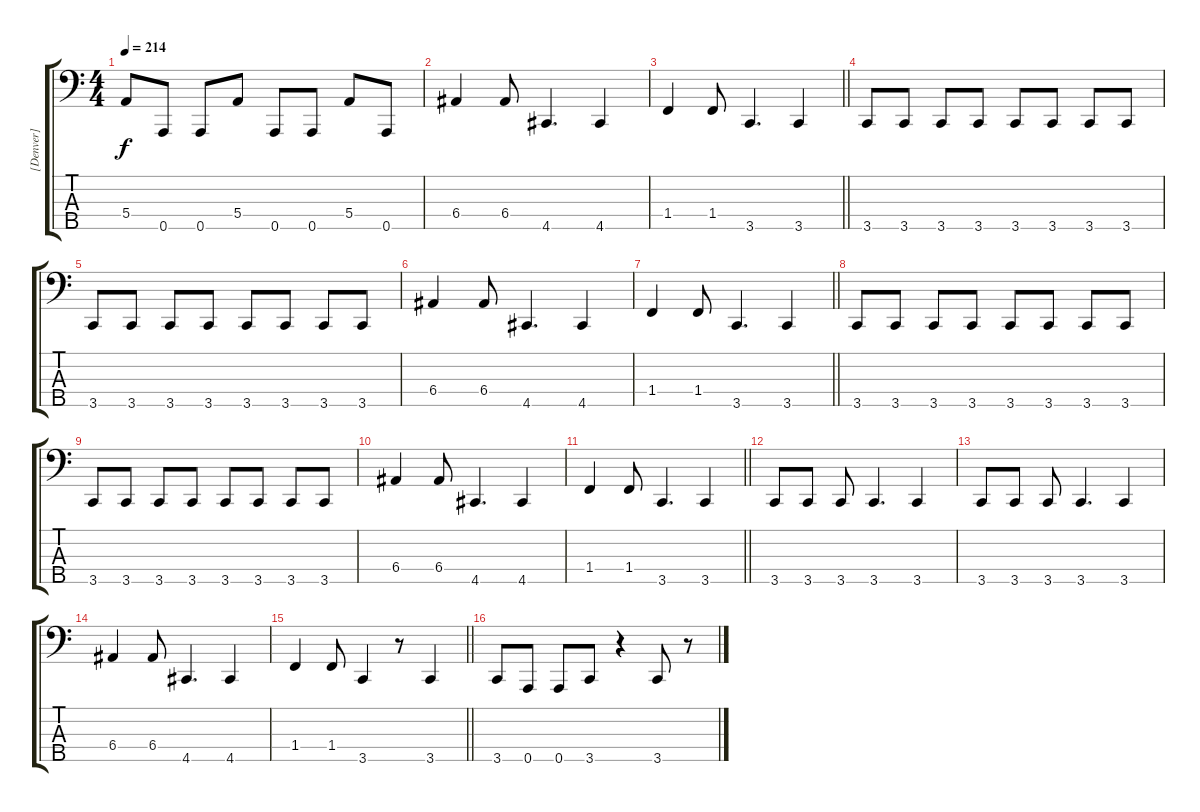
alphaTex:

\track ("[Denver]" "[Denver]") {instrument electricbassfinger}
\staff {score tabs}
\tuning (G2 D2 A1 E1 A0) {hide}
\ts (4 4)
\tempo 214
\clef f4
\ks c
5.4.8{dy f} 0.5.8 0.5.8 5.4.8 0.5.8 0.5.8 5.4.8 0.5.8 |
6.4.4 6.4.8 4.5.4{d} 4.5.4 |
\barLineRight lightlight
1.4.4 1.4.8 3.5.4{d} 3.5.4 |
3.5.8 3.5.8 3.5.8 3.5.8 3.5.8 3.5.8 3.5.8 3.5.8 |
3.5.8 3.5.8 3.5.8 3.5.8 3.5.8 3.5.8 3.5.8 3.5.8 |
6.4.4 6.4.8 4.5.4{d} 4.5.4 |
\barLineRight lightlight
1.4.4 1.4.8 3.5.4{d} 3.5.4 |
3.5.8 3.5.8 3.5.8 3.5.8 3.5.8 3.5.8 3.5.8 3.5.8 |
3.5.8 3.5.8 3.5.8 3.5.8 3.5.8 3.5.8 3.5.8 3.5.8 |
6.4.4 6.4.8 4.5.4{d} 4.5.4 |
\barLineRight lightlight
1.4.4 1.4.8 3.5.4{d} 3.5.4 |
3.5.8 3.5.8 3.5.8 3.5.4{d} 3.5.4 |
3.5.8 3.5.8 3.5.8 3.5.4{d} 3.5.4 |
6.4.4 6.4.8 4.5.4{d} 4.5.4 |
\barLineRight lightlight
1.4.4 1.4.8 3.5.4 r.8 3.5.4 |
3.5.8 0.5.8 0.5.8 3.5.8 r.4 3.5.8 r.8
